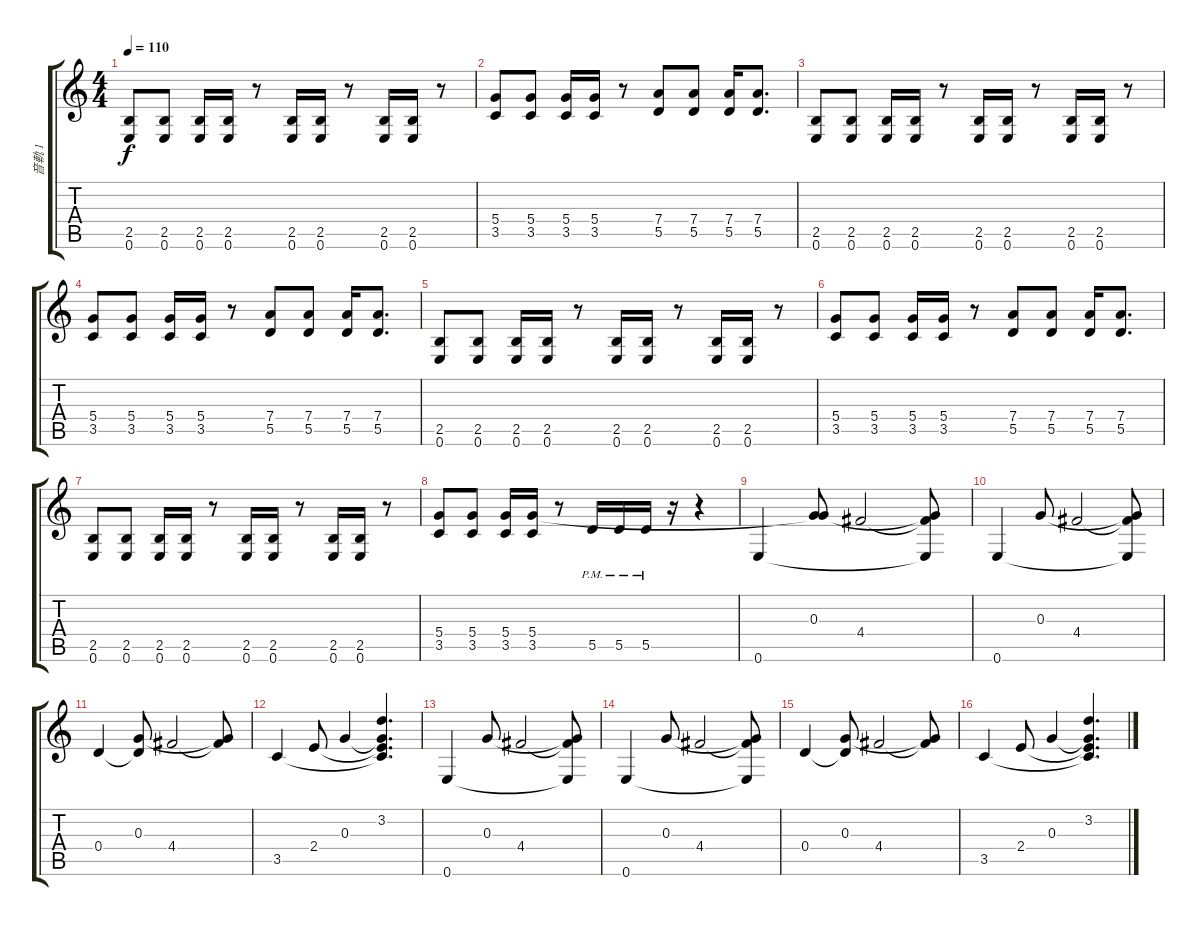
\track ("音軌 1" "音軌 1") {instrument overdrivenguitar}
\staff {score tabs}
\tuning (E4 B3 G3 D3 A2 E2) {hide}
\ts (4 4)
\tempo 110
\clef g2
\ks c
(2.5 0.6).8{dy f instrument overdrivenguitar} (2.5 0.6).8 (2.5 0.6).16 (2.5 0.6).16 r.8 (2.5 0.6).16 (2.5 0.6).16 r.8 (2.5 0.6).16 (2.5 0.6).16 r.8 |
(5.4 3.5).8 (5.4 3.5).8 (5.4 3.5).16 (5.4 3.5).16 r.8 (7.4 5.5).8 (7.4 5.5).8 (7.4 5.5).16 (7.4 5.5).8{d} |
(2.5 0.6).8 (2.5 0.6).8 (2.5 0.6).16 (2.5 0.6).16 r.8 (2.5 0.6).16 (2.5 0.6).16 r.8 (2.5 0.6).16 (2.5 0.6).16 r.8 |
(5.4 3.5).8 (5.4 3.5).8 (5.4 3.5).16 (5.4 3.5).16 r.8 (7.4 5.5).8 (7.4 5.5).8 (7.4 5.5).16 (7.4 5.5).8{d} |
(2.5 0.6).8 (2.5 0.6).8 (2.5 0.6).16 (2.5 0.6).16 r.8 (2.5 0.6).16 (2.5 0.6).16 r.8 (2.5 0.6).16 (2.5 0.6).16 r.8 |
(5.4 3.5).8 (5.4 3.5).8 (5.4 3.5).16 (5.4 3.5).16 r.8 (7.4 5.5).8 (7.4 5.5).8 (7.4 5.5).16 (7.4 5.5).8{d} |
(2.5 0.6).8 (2.5 0.6).8 (2.5 0.6).16 (2.5 0.6).16 r.8 (2.5 0.6).16 (2.5 0.6).16 r.8 (2.5 0.6).16 (2.5 0.6).16 r.8 |
(5.4 3.5).8 (5.4 3.5).8 (5.4 3.5).16 (5.4 3.5).16 r.8 5.5{pm}.16 5.5{pm}.16 5.5{pm}.16 r.16 r.4 |
0.6.4{instrument electricguitarjazz} (0.3 5.4{t}).8 4.4.2 (0.3{t} 4.4{t} 0.6{t}).8 |
0.6.4 0.3.8 4.4.2 (0.3{t} 4.4{t} 0.6{t}).8 |
0.4.4 (0.3 0.4{t}).8 4.4.2 (0.3{t} 4.4{t}).8 |
3.5.4 2.4.8 0.3.4 (3.2 0.3{t} 2.4{t} 3.5{t}).4{d} |
0.6.4 0.3.8 4.4.2 (0.3{t} 4.4{t} 0.6{t}).8 |
0.6.4 0.3.8 4.4.2 (0.3{t} 4.4{t} 0.6{t}).8 |
0.4.4 (0.3 0.4{t}).8 4.4.2 (0.3{t} 4.4{t}).8 |
3.5.4 2.4.8 0.3.4 (3.2 0.3{t} 2.4{t} 3.5{t}).4{d}
